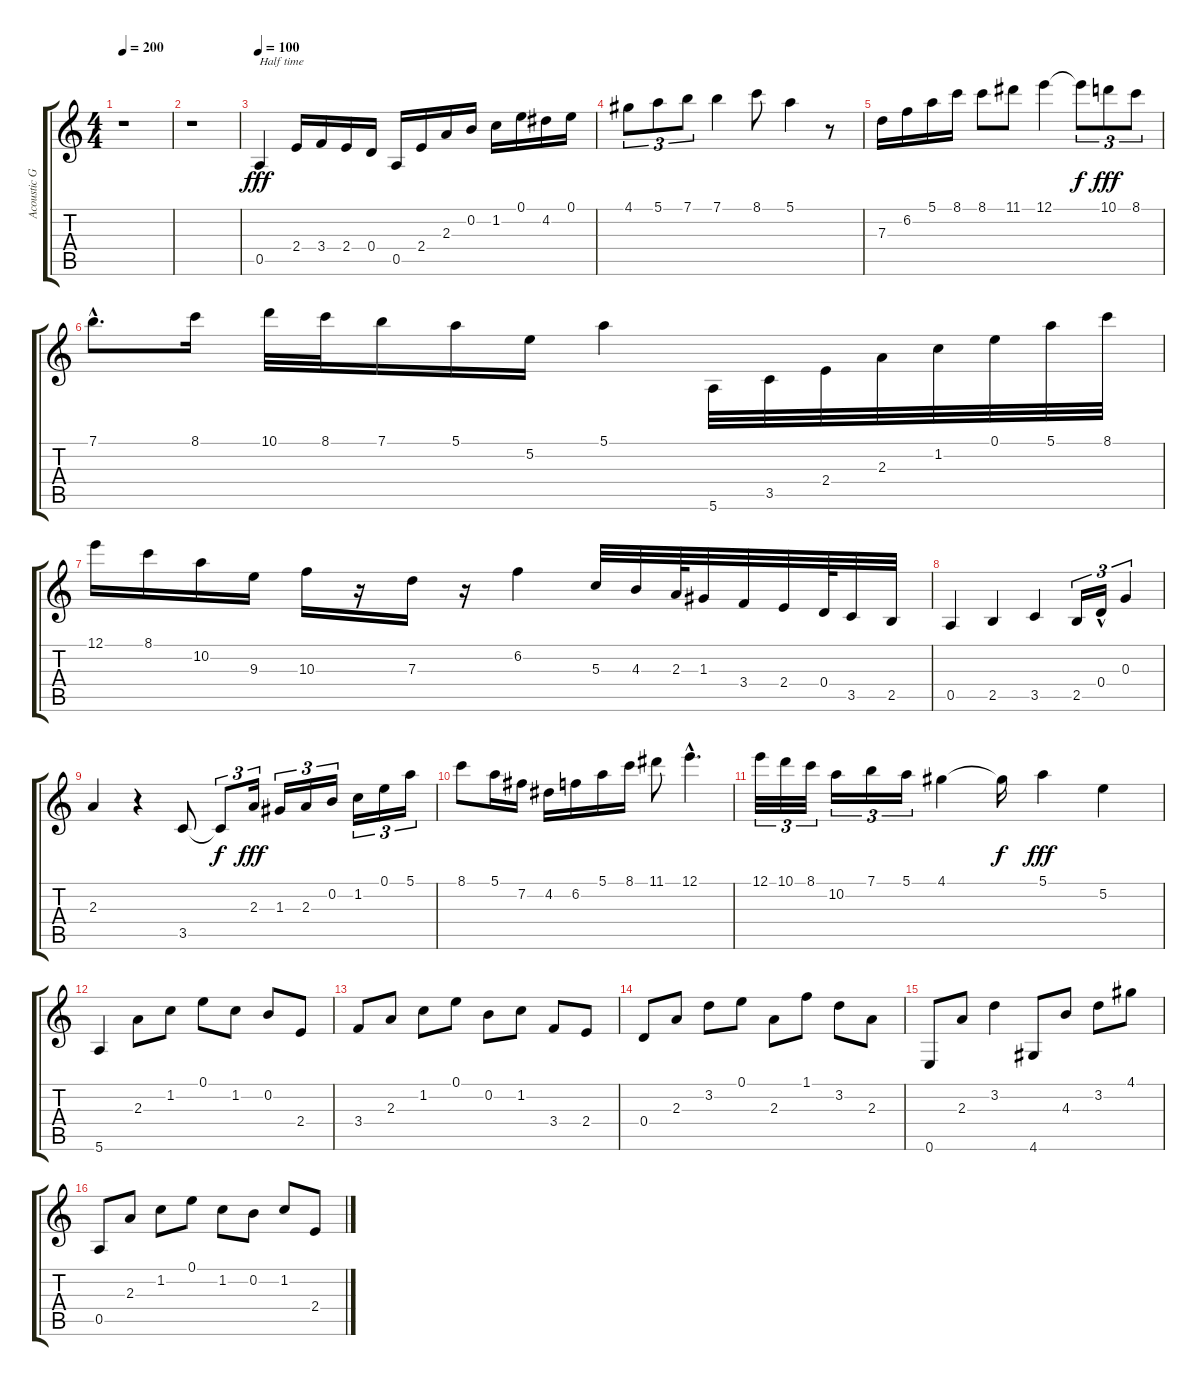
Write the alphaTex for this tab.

\track ("Acoustic Guitar" "Acoustic G") {instrument acousticguitarnylon}
\staff {score tabs}
\tuning (E4 B3 G3 D3 A2 E2) {hide}
\ts (4 4)
\tempo 200
\clef g2
\ks c
r.1{dy fff} |
r.1 |
\tempo 100
0.5.4{txt "Half time"} 2.4.16 3.4.16 2.4.16 0.4.16 0.5.16 2.4.16 2.3.16 0.2.16 1.2.16 0.1.16 4.2.16 0.1.16 |
4.1.8{tu (3 2)} 5.1.8{tu (3 2)} 7.1.8{tu (3 2)} 7.1.4 8.1.8 5.1.4 r.8 |
7.3.16 6.2.16 5.1.16 8.1.16 8.1.8 11.1.8 12.1.4 12.1{t}.8{tu (3 2) dy f} 10.1.8{tu (3 2) dy fff} 8.1.8{tu (3 2)} |
7.1{hac}.8{d} 8.1.16 10.1.32 8.1.32 7.1.16 5.1.16 5.2.16 5.1.4 5.6.32 3.5.32 2.4.32 2.3.32 1.2.32 0.1.32 5.1.32 8.1.32 |
12.1.16 8.1.16 10.2.16 9.3.16 10.3.16 r.16 7.3.16 r.16 6.2.4 5.3.32 4.3.32 2.3.64 1.3.32 3.4.32 2.4.32 0.4.64 3.5.32 2.5.32 |
0.5.4 2.5.4 3.5.4 2.5.16{tu (3 2)} 0.4{hac}.16{tu (3 2)} 0.3.4{tu (3 2)} |
2.3.4 r.4 3.5.8 3.5{t}.8{tu (3 2) dy f} 2.3.16{tu (3 2) dy fff} 1.3.16{tu (3 2)} 2.3.16{tu (3 2)} 0.2.16{tu (3 2)} 1.2.16{tu (3 2)} 0.1.16{tu (3 2)} 5.1.16{tu (3 2)} |
8.1.8 5.1.16 7.2.16 4.2.16 6.2.16 5.1.16 8.1.16 11.1.8 12.1{hac}.4{d} |
12.1.32{tu (3 2)} 10.1.32{tu (3 2)} 8.1.32{tu (3 2)} 10.2.16{tu (3 2)} 7.1.16{tu (3 2)} 5.1.16{tu (3 2)} 4.1.4 4.1{t}.16{dy f} 5.1.4{dy fff} 5.2.4 |
5.6.4 2.3.8 1.2.8 0.1.8 1.2.8 0.2.8 2.4.8 |
3.4.8 2.3.8 1.2.8 0.1.8 0.2.8 1.2.8 3.4.8 2.4.8 |
0.4.8 2.3.8 3.2.8 0.1.8 2.3.8 1.1.8 3.2.8 2.3.8 |
0.6.8 2.3.8 3.2.4 4.6.8 4.3.8 3.2.8 4.1.8 |
0.5.8 2.3.8 1.2.8 0.1.8 1.2.8 0.2.8 1.2.8 2.4.8
